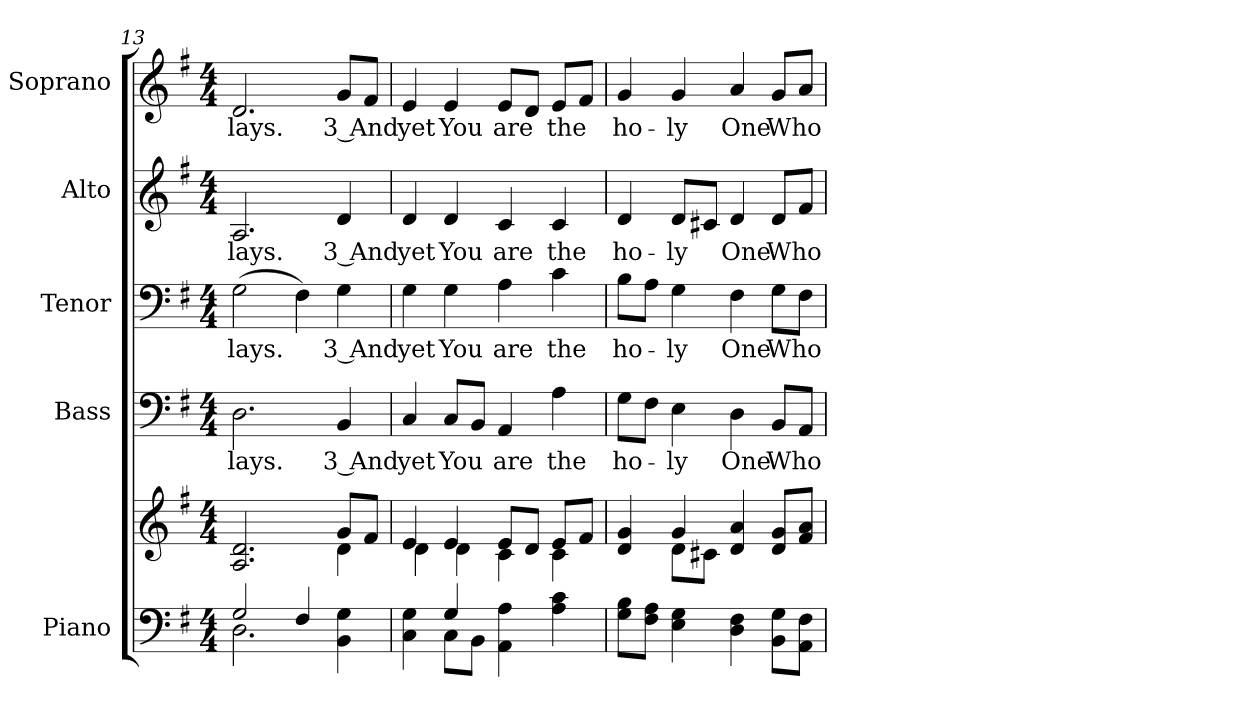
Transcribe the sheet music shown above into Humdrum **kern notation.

**kern	**kern	**kern	**text	**kern	**text	**kern	**text	**kern	**text
*part5	*part5	*part4	*part4	*part3	*part3	*part2	*part2	*part1	*part1
*staff6	*staff5	*staff4	*staff4	*staff3	*staff3	*staff2	*staff2	*staff1	*staff1
*I"Piano	*	*I"Bass	*	*I"Tenor	*	*I"Alto	*	*I"Soprano	*
*I'Pno.	*	*I'B.	*	*I'T.	*	*I'A.	*	*I'S.	*
*clefF4	*clefG2	*clefF4	*	*clefF4	*	*clefG2	*	*clefG2	*
*k[f#]	*k[f#]	*k[f#]	*	*k[f#]	*	*k[f#]	*	*k[f#]	*
*G:	*G:	*G:	*	*G:	*	*G:	*	*G:	*
*M4/4	*M4/4	*M4/4	*	*M4/4	*	*M4/4	*	*M4/4	*
=13	=13	=13	=13	=13	=13	=13	=13	=13	=13
*^	*^	*	*	*	*	*	*	*	*
!	!	!	!	!	!LO:LY:b:color=#000000	!	!	!	!	!	!
!	!	!	!	!	!	!	!LO:LY:b:color=#000000	!	!	!	!
!	!	!	!	!	!	!	!	!	!LO:LY:b:color=#000000	!	!
!	!	!	!	!	!	!	!	!	!	!	!LO:LY:b:color=#000000
2Gi/	2.Di\	2.Ai/ 2.di	2ryy	2.Di\	-lays.	(2Gi\	-lays.	2.Ai/	-lays.	2.di/	-lays.
4F#i/	.	.	4ryy	.	.	4F#i\)	.	.	.	.	.
!	!	!	!	!	!LO:LY:b:color=#000000	!	!	!	!	!	!
!	!	!	!	!	!	!	!LO:LY:b:color=#000000	!	!	!	!
!	!	!	!	!	!	!	!	!	!LO:LY:b:color=#000000	!	!
!	!	!	!	!	!	!	!	!	!	!	!LO:LY:b:color=#000000
4BBi\ 4Gi	4ryy	8gi/L	4di\	4BBi/	3 And	4Gi\	3 And	4di/	3 And	8gi/L	3 And
.	.	8f#i/J	.	.	.	.	.	.	.	8f#i/J	.
=14	=14	=14	=14	=14	=14	=14	=14	=14	=14	=14	=14
!	!	!	!	!	!LO:LY:b:color=#000000	!	!	!	!	!	!
!	!	!	!	!	!	!	!LO:LY:b:color=#000000	!	!	!	!
!	!	!	!	!	!	!	!	!	!LO:LY:b:color=#000000	!	!
!	!	!	!	!	!	!	!	!	!	!	!LO:LY:b:color=#000000
4Ci\ 4Gi	4ryy	4ei/	4di\	4Ci/	yet	4Gi\	yet	4di/	yet	4ei/	yet
!	!	!	!	!	!LO:LY:b:color=#000000	!	!	!	!	!	!
!	!	!	!	!	!	!	!LO:LY:b:color=#000000	!	!	!	!
!	!	!	!	!	!	!	!	!	!LO:LY:b:color=#000000	!	!
!	!	!	!	!	!	!	!	!	!	!	!LO:LY:b:color=#000000
4Gi/	8Ci\L	4ei/	4di\	8Ci/L	You	4Gi\	You	4di/	You	4ei/	You
.	8BBi\J	.	.	8BBi/J	.	.	.	.	.	.	.
!	!	!	!	!	!LO:LY:b:color=#000000	!	!	!	!	!	!
!	!	!	!	!	!	!	!LO:LY:b:color=#000000	!	!	!	!
!	!	!	!	!	!	!	!	!	!LO:LY:b:color=#000000	!	!
!	!	!	!	!	!	!	!	!	!	!	!LO:LY:b:color=#000000
4AAi\ 4Ai	2ryy	8ei/L	4ci\	4AAi/	are	4Ai\	are	4ci/	are	8ei/L	are
.	.	8di/J	.	.	.	.	.	.	.	8di/J	.
!	!	!	!	!	!LO:LY:b:color=#000000	!	!	!	!	!	!
!	!	!	!	!	!	!	!LO:LY:b:color=#000000	!	!	!	!
!	!	!	!	!	!	!	!	!	!LO:LY:b:color=#000000	!	!
!	!	!	!	!	!	!	!	!	!	!	!LO:LY:b:color=#000000
4Ai\ 4ci	.	8ei/L	4ci\	4Ai\	the	4ci\	the	4ci/	the	8ei/L	the
.	.	8f#i/J	.	.	.	.	.	.	.	8f#i/J	.
*v	*v	*	*	*	*	*	*	*	*	*	*
=15	=15	=15	=15	=15	=15	=15	=15	=15	=15	=15
!	!	!	!	!LO:LY:b:color=#000000	!	!	!	!	!	!
!	!	!	!	!	!	!LO:LY:b:color=#000000	!	!	!	!
!	!	!	!	!	!	!	!	!LO:LY:b:color=#000000	!	!
!	!	!	!	!	!	!	!	!	!	!LO:LY:b:color=#000000
8Gi\ 8BiL	4di/ 4gi	4ryy	8Gi\L	ho-	8Bi\L	ho-	4di/	ho-	4gi/	ho-
8F#i\ 8AiJ	.	.	8F#i\J	.	8Ai\J	.	.	.	.	.
!	!	!	!	!LO:LY:b:color=#000000	!	!	!	!	!	!
!	!	!	!	!	!	!LO:LY:b:color=#000000	!	!	!	!
!	!	!	!	!	!	!	!	!LO:LY:b:color=#000000	!	!
!	!	!	!	!	!	!	!	!	!	!LO:LY:b:color=#000000
4Ei\ 4Gi	4gi/	8di\L	4Ei\	-ly	4Gi\	-ly	8di/L	-ly	4gi/	-ly
.	.	8c#Xi\J	.	.	.	.	8c#Xi/J	.	.	.
!	!	!	!	!LO:LY:b:color=#000000	!	!	!	!	!	!
!	!	!	!	!	!	!LO:LY:b:color=#000000	!	!	!	!
!	!	!	!	!	!	!	!	!LO:LY:b:color=#000000	!	!
!	!	!	!	!	!	!	!	!	!	!LO:LY:b:color=#000000
4Di\ 4F#i	4di/ 4ai	2ryy	4Di\	One	4F#i\	One	4di/	One	4ai/	One
!	!	!	!	!LO:LY:b:color=#000000	!	!	!	!	!	!
!	!	!	!	!	!	!LO:LY:b:color=#000000	!	!	!	!
!	!	!	!	!	!	!	!	!LO:LY:b:color=#000000	!	!
!	!	!	!	!	!	!	!	!	!	!LO:LY:b:color=#000000
8BBi\ 8GiL	8di/ 8giL	.	8BBi/L	Who	8Gi\L	Who	8di/L	Who	8gi/L	Who
8AAi\ 8F#iJ	8f#i/ 8aiJ	.	8AAi/J	.	8F#i\J	.	8f#i/J	.	8ai/J	.
*	*v	*v	*	*	*	*	*	*	*	*
=	=	=	=	=	=	=	=	=	=
*-	*-	*-	*-	*-	*-	*-	*-	*-	*-
